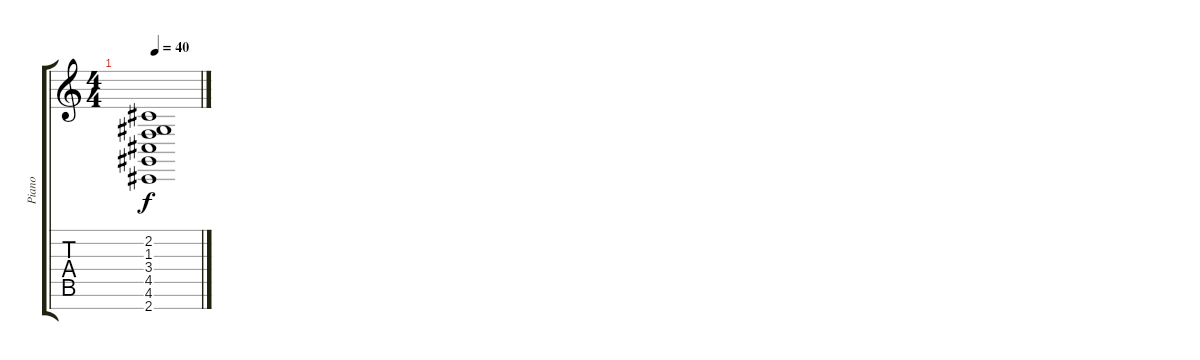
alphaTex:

\track ("Piano" "Piano") {instrument acousticgrandpiano}
\staff {score tabs}
\tuning (E4 B3 G3 D3 A2 E2 B1) {hide}
\ts (4 4)
\tempo 40
\clef g2
\ks c
(2.2{t} 1.3{t} 3.4{t} 4.5{t} 4.6{t} 2.7{t}).1{dy f}
